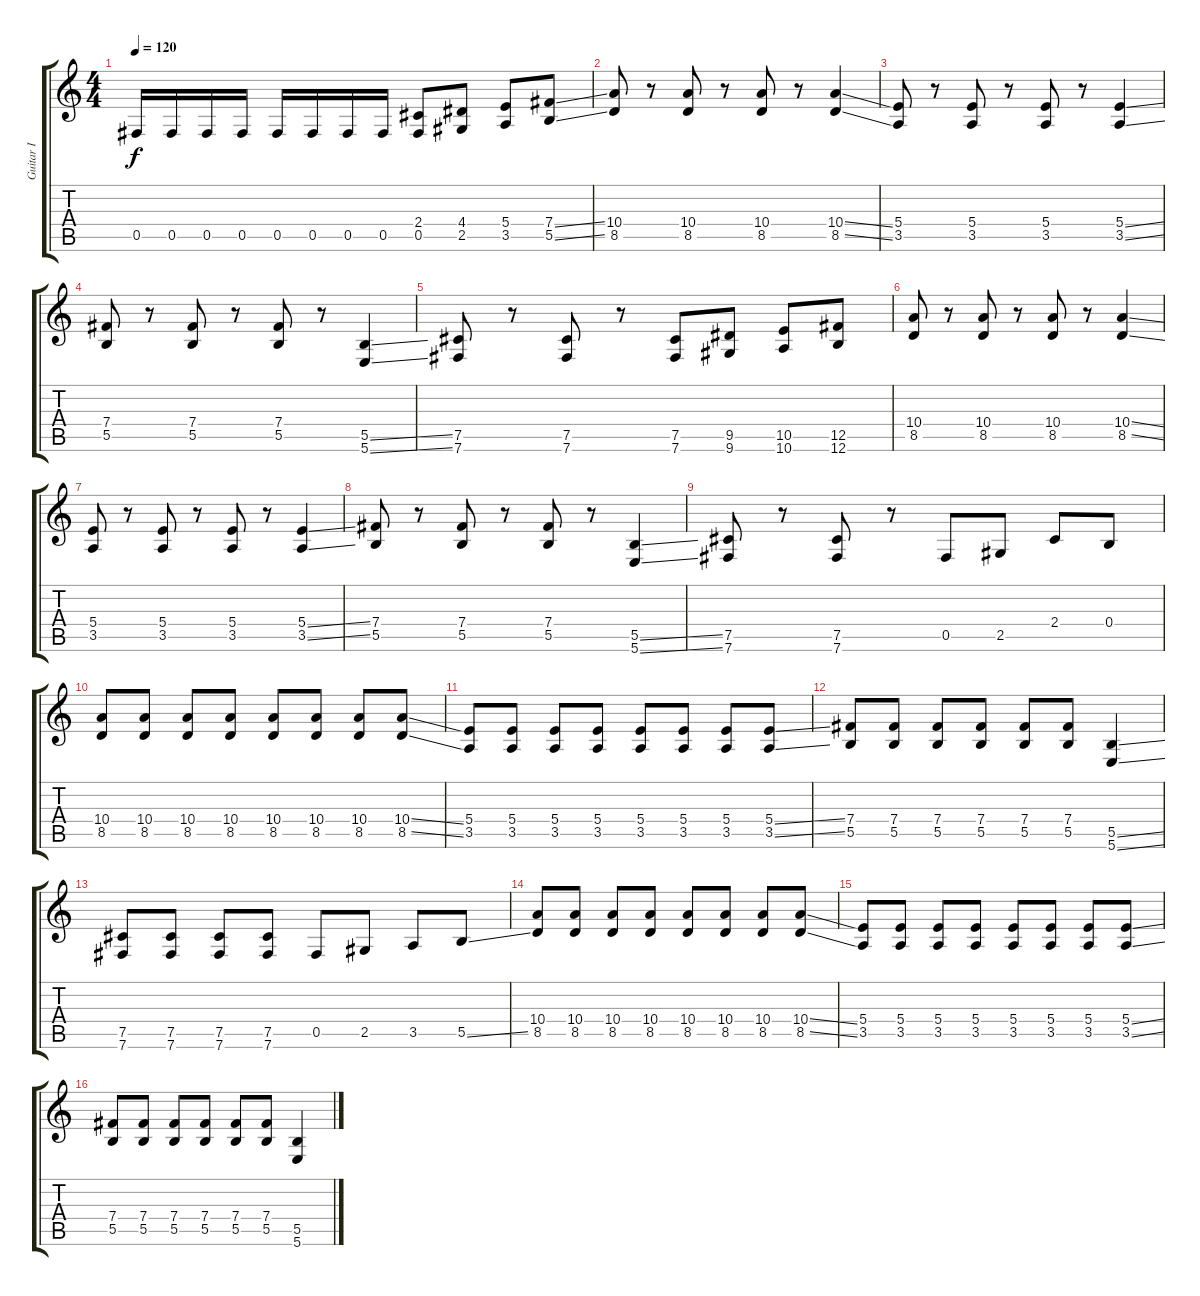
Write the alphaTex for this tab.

\track ("Guitar I" "Guitar I") {instrument electricguitarclean}
\staff {score tabs}
\tuning (Db4 Ab3 E3 B2 Gb2 B1) {hide}
\ts (4 4)
\tempo 120
\clef g2
\ks c
0.5.16{dy f} 0.5.16 0.5.16 0.5.16 0.5.16 0.5.16 0.5.16 0.5.16 (2.4 0.5).8{volume 14 instrument distortionguitar} (4.4 2.5).8 (5.4 3.5).8 (7.4{ss} 5.5{ss}).8 |
(10.4 8.5).8 r.8 (10.4 8.5).8 r.8 (10.4 8.5).8 r.8 (10.4{ss} 8.5{ss}).4 |
(5.4 3.5).8 r.8 (5.4 3.5).8 r.8 (5.4 3.5).8 r.8 (5.4{ss} 3.5{ss}).4 |
(7.4 5.5).8 r.8 (7.4 5.5).8 r.8 (7.4 5.5).8 r.8 (5.5{ss} 5.6{ss}).4 |
(7.5 7.6).8 r.8 (7.5 7.6).8 r.8 (7.5 7.6).8 (9.5 9.6).8 (10.5 10.6).8 (12.5 12.6).8 |
(10.4 8.5).8 r.8 (10.4 8.5).8 r.8 (10.4 8.5).8 r.8 (10.4{ss} 8.5{ss}).4 |
(5.4 3.5).8 r.8 (5.4 3.5).8 r.8 (5.4 3.5).8 r.8 (5.4{ss} 3.5{ss}).4 |
(7.4 5.5).8 r.8 (7.4 5.5).8 r.8 (7.4 5.5).8 r.8 (5.5{ss} 5.6{ss}).4 |
(7.5 7.6).8 r.8 (7.5 7.6).8 r.8 0.5.8 2.5.8 2.4.8 0.4.8 |
(10.4 8.5).8 (10.4 8.5).8 (10.4 8.5).8 (10.4 8.5).8 (10.4 8.5).8 (10.4 8.5).8 (10.4 8.5).8 (10.4{ss} 8.5{ss}).8 |
(5.4 3.5).8 (5.4 3.5).8 (5.4 3.5).8 (5.4 3.5).8 (5.4 3.5).8 (5.4 3.5).8 (5.4 3.5).8 (5.4{ss} 3.5{ss}).8 |
(7.4 5.5).8 (7.4 5.5).8 (7.4 5.5).8 (7.4 5.5).8 (7.4 5.5).8 (7.4 5.5).8 (5.5{ss} 5.6{ss}).4 |
(7.5 7.6).8 (7.5 7.6).8 (7.5 7.6).8 (7.5 7.6).8 0.5.8 2.5.8 3.5.8 5.5{ss}.8 |
(10.4 8.5).8 (10.4 8.5).8 (10.4 8.5).8 (10.4 8.5).8 (10.4 8.5).8 (10.4 8.5).8 (10.4 8.5).8 (10.4{ss} 8.5{ss}).8 |
(5.4 3.5).8 (5.4 3.5).8 (5.4 3.5).8 (5.4 3.5).8 (5.4 3.5).8 (5.4 3.5).8 (5.4 3.5).8 (5.4{ss} 3.5{ss}).8 |
(7.4 5.5).8 (7.4 5.5).8 (7.4 5.5).8 (7.4 5.5).8 (7.4 5.5).8 (7.4 5.5).8 (5.5{ss} 5.6{ss}).4
